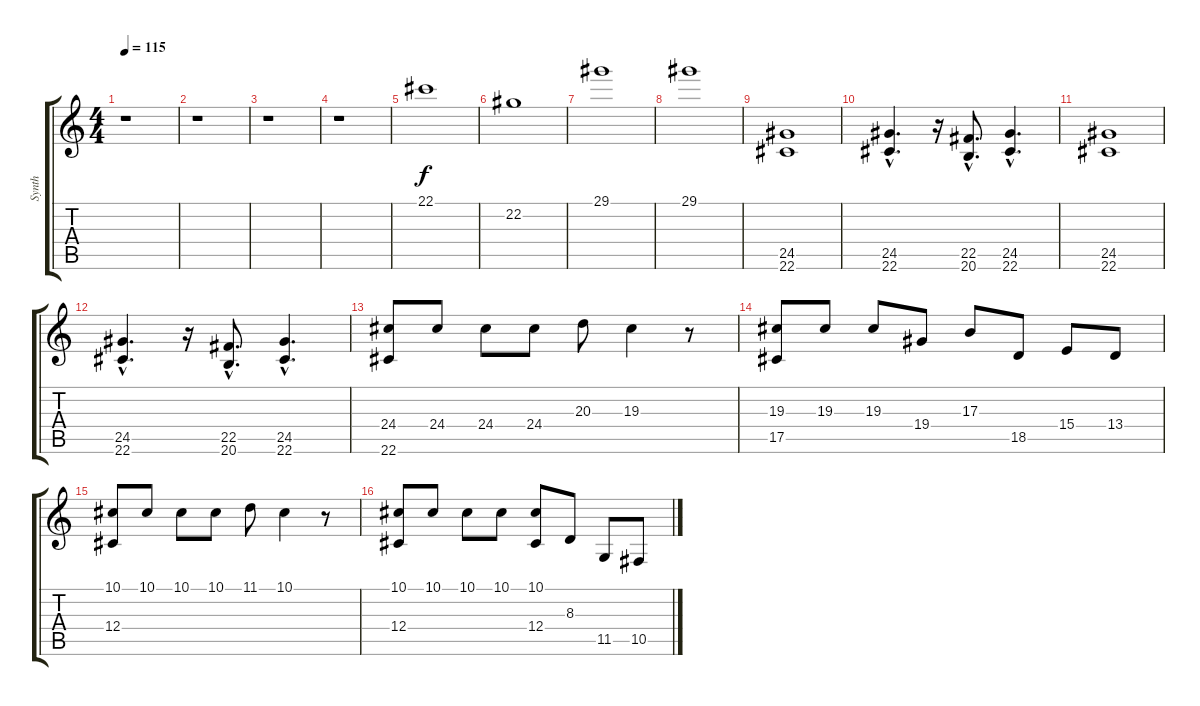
\track ("Synth" "Synth") {instrument stringensemble1}
\staff {score tabs}
\tuning (Eb4 Bb3 Gb3 Db3 Ab2 Eb2) {hide}
\ts (4 4)
\tempo 115
\clef g2
\ks c
r.1{dy f instrument stringensemble1} |
r.1 |
r.1 |
r.1 |
22.1.1 |
22.2.1 |
29.1.1 |
29.1.1 |
(24.5 22.6).1 |
(24.5{hac} 22.6{hac}).4{d} r.16 (22.5{hac} 20.6{hac}).8{d} (24.5{hac} 22.6{hac}).4{d} |
(24.5 22.6).1 |
(24.5{hac} 22.6{hac}).4{d} r.16 (22.5{hac} 20.6{hac}).8{d} (24.5{hac} 22.6{hac}).4{d} |
(24.4 22.6).8 24.4.8 24.4.8 24.4.8 20.3.8 19.3.4 r.8 |
(19.3 17.5).8 19.3.8 19.3.8 19.4.8 17.3.8 18.5.8 15.4.8 13.4.8 |
(10.1 12.4).8 10.1.8 10.1.8 10.1.8 11.1.8 10.1.4 r.8 |
(10.1 12.4).8 10.1.8 10.1.8 10.1.8 (10.1 12.4).8 8.3.8 11.5.8 10.5.8
